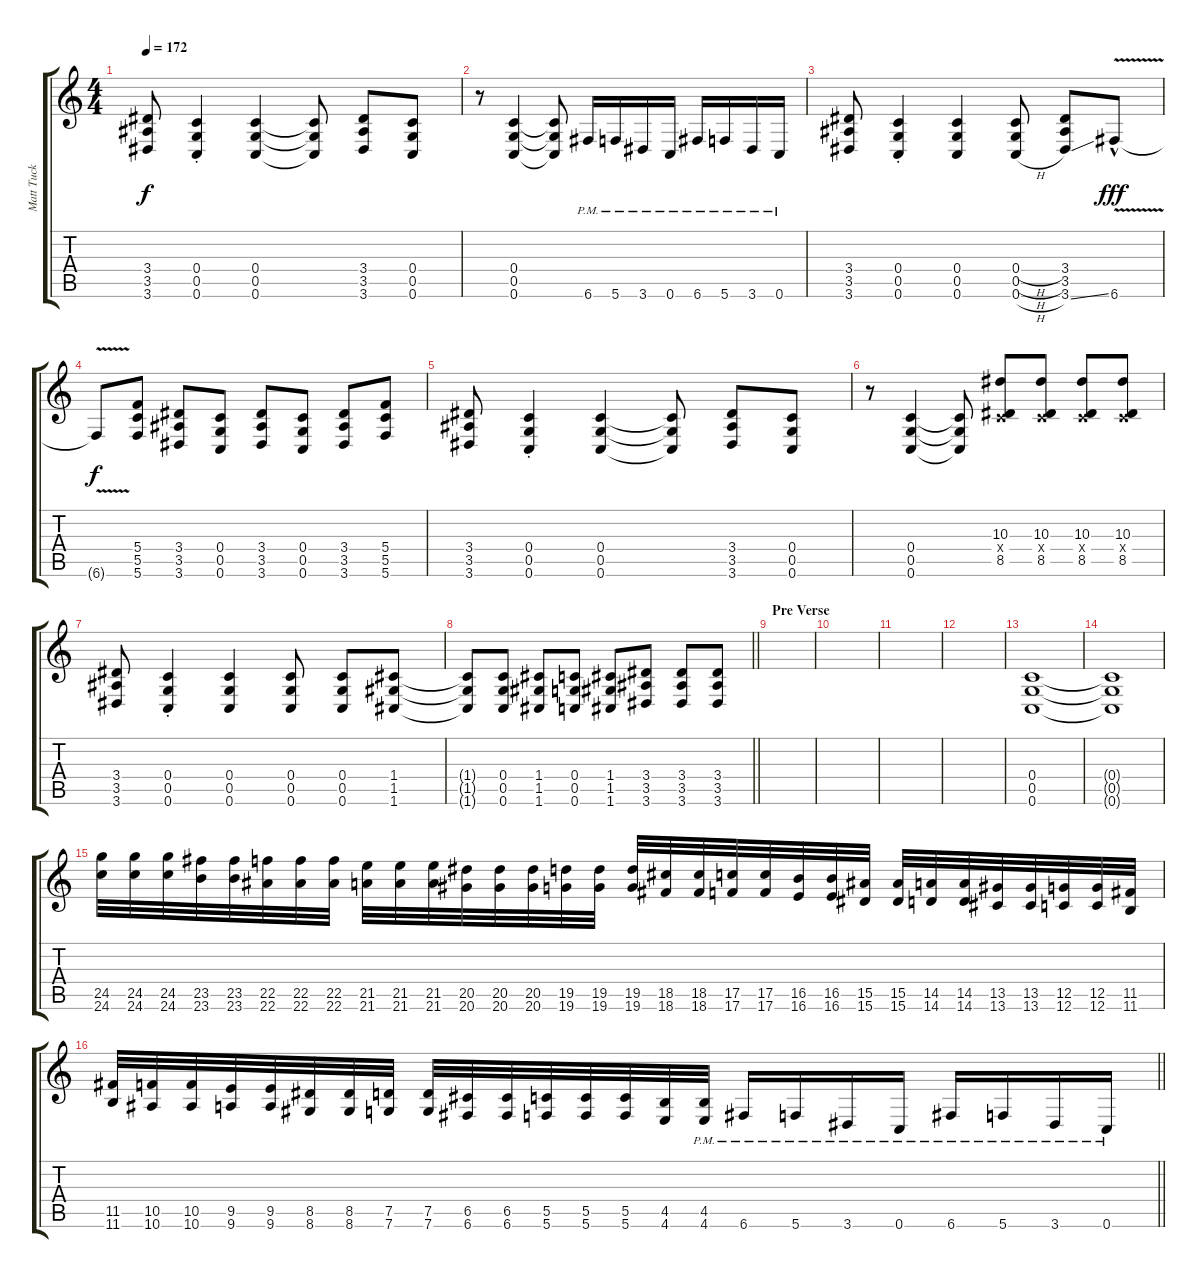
\track ("Matt Tuck (Rhythm Guitar)" "Matt Tuck ") {instrument distortionguitar}
\staff {score tabs}
\tuning (D4 A3 F3 C3 G2 C2) {hide}
\ts (4 4)
\tempo 172
\clef g2
\ks c
(3.4 3.5 3.6).8{dy f} (0.4{st} 0.5{st} 0.6{st}).4 (0.4 0.5 0.6).4 (0.4{t} 0.5{t} 0.6{t}).8 (3.4 3.5 3.6).8 (0.4 0.5 0.6).8 |
r.8 (0.4 0.5 0.6).4 (0.4{t} 0.5{t} 0.6{t}).8 6.6{pm}.16 5.6{pm}.16 3.6{pm}.16 0.6{pm}.16 6.6{pm}.16 5.6{pm}.16 3.6{pm}.16 0.6{pm}.16 |
(3.4 3.5 3.6).8 (0.4{st} 0.5{st} 0.6{st}).4 (0.4 0.5 0.6).4 (0.4{h} 0.5{h} 0.6{h}).8 (3.4 3.5 3.6{ss}).8 6.6{v hac}.8{dy fff} |
6.6{t}.8{dy f} (5.4 5.5 5.6).8 (3.4 3.5 3.6).8 (0.4 0.5 0.6).8 (3.4 3.5 3.6).8 (0.4 0.5 0.6).8 (3.4 3.5 3.6).8 (5.4 5.5 5.6).8 |
(3.4 3.5 3.6).8 (0.4{st} 0.5{st} 0.6{st}).4 (0.4 0.5 0.6).4 (0.4{t} 0.5{t} 0.6{t}).8 (3.4 3.5 3.6).8 (0.4 0.5 0.6).8 |
r.8 (0.4 0.5 0.6).4 (0.4{t} 0.5{t} 0.6{t}).8 (10.3 0.4{x} 8.5).8 (10.3 0.4{x} 8.5).8 (10.3 0.4{x} 8.5).8 (10.3 0.4{x} 8.5).8 |
(3.4 3.5 3.6).8 (0.4{st} 0.5{st} 0.6{st}).4 (0.4 0.5 0.6).4 (0.4 0.5 0.6).8 (0.4 0.5 0.6).8 (1.4 1.5 1.6).8 |
\barLineRight lightlight
(1.4{t} 1.5{t} 1.6{t}).8 (0.4 0.5 0.6).8 (1.4 1.5 1.6).8 (0.4 0.5 0.6).8 (1.4 1.5 1.6).8 (3.4 3.5 3.6).8 (3.4 3.5 3.6).8 (3.4 3.5 3.6).8 |
\section ("" "Pre Verse")
|
|
|
|
(0.4 0.5 0.6).1 |
(0.4{t} 0.5{t} 0.6{t}).1 |
(24.5 24.6).32{instrument guitarfretnoise} (24.5 24.6).32 (24.5 24.6).32 (23.5 23.6).32 (23.5 23.6).32 (22.5 22.6).32 (22.5 22.6).32 (22.5 22.6).32 (21.5 21.6).32 (21.5 21.6).32 (21.5 21.6).32 (20.5 20.6).32 (20.5 20.6).32 (20.5 20.6).32 (19.5 19.6).32 (19.5 19.6).32 (19.5 19.6).32 (18.5 18.6).32 (18.5 18.6).32 (17.5 17.6).32 (17.5 17.6).32 (16.5 16.6).32 (16.5 16.6).32 (15.5 15.6).32 (15.5 15.6).32 (14.5 14.6).32 (14.5 14.6).32 (13.5 13.6).32 (13.5 13.6).32 (12.5 12.6).32 (12.5 12.6).32 (11.5 11.6).32 |
\barLineRight lightlight
(11.5 11.6).32 (10.5 10.6).32 (10.5 10.6).32 (9.5 9.6).32 (9.5 9.6).32 (8.5 8.6).32 (8.5 8.6).32 (7.5 7.6).32 (7.5 7.6).32 (6.5 6.6).32 (6.5 6.6).32 (5.5 5.6).32 (5.5 5.6).32 (5.5 5.6).32 (4.5 4.6).32 (4.5 4.6{pm}).32 6.6{pm}.16{instrument distortionguitar} 5.6{pm}.16 3.6{pm}.16 0.6{pm}.16 6.6{pm}.16 5.6{pm}.16 3.6{pm}.16 0.6{pm}.16
